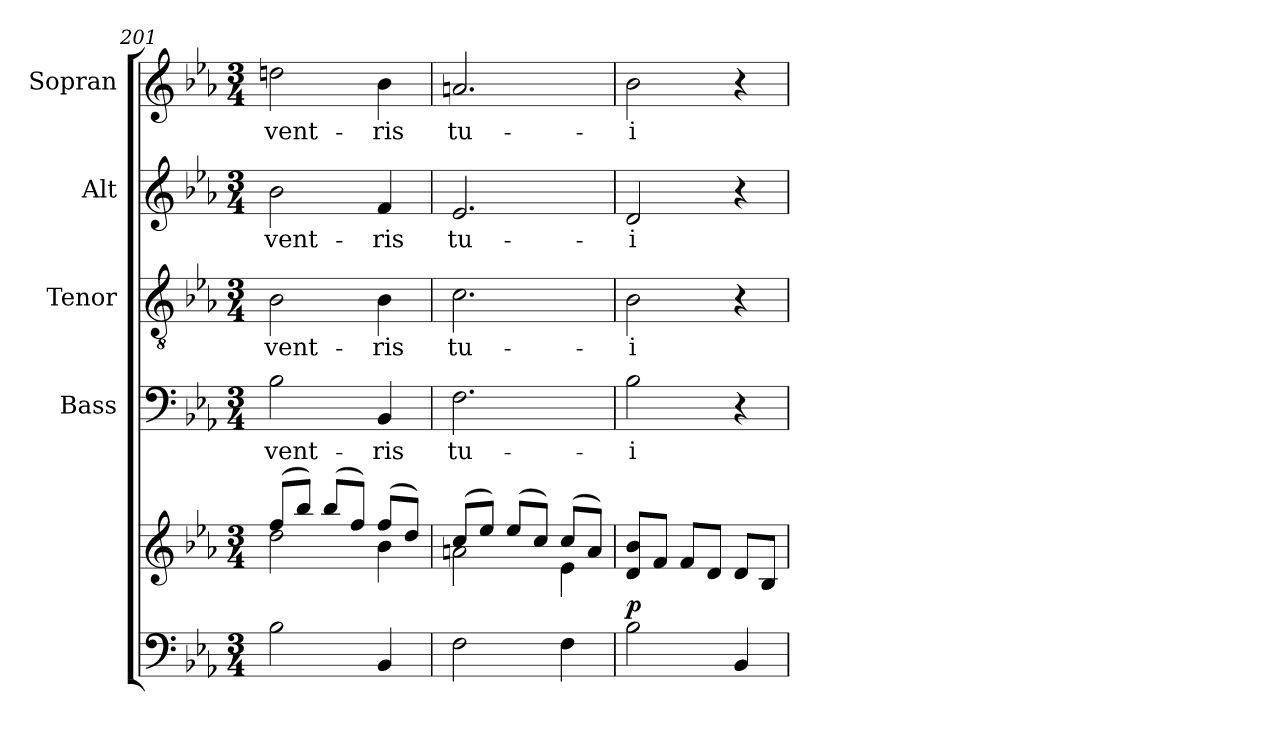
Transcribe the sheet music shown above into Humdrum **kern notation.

**kern	**kern	**dynam	**kern	**text	**kern	**text	**kern	**text	**kern	**text
*part5	*part5	*part5	*part4	*part4	*part3	*part3	*part2	*part2	*part1	*part1
*staff6	*staff5	*staff5/6	*staff4	*staff4	*staff3	*staff3	*staff2	*staff2	*staff1	*staff1
*	*	*	*I"Bass	*	*I"Tenor	*	*I"Alt	*	*I"Sopran	*
*	*	*	*I'B.	*	*I'T.	*	*I'A.	*	*I'S.	*
*clefF4	*clefG2	*	*clefF4	*	*clefGv2	*	*clefG2	*	*clefG2	*
*k[b-e-a-]	*k[b-e-a-]	*	*k[b-e-a-]	*	*k[b-e-a-]	*	*k[b-e-a-]	*	*k[b-e-a-]	*
*E-:	*E-:	*	*E-:	*	*E-:	*	*E-:	*	*E-:	*
*M3/4	*M3/4	*	*M3/4	*	*M3/4	*	*M3/4	*	*M3/4	*
=201	=201	=201	=201	=201	=201	=201	=201	=201	=201	=201
*	*^	*	*	*	*	*	*	*	*	*
!	!	!	!	!	!LO:LY:b	!	!LO:LY:b	!	!LO:LY:b	!	!LO:LY:b
2B-\	(>8ff/L	2dd\	.	2B-\	vent-	2B-\	vent-	2b-\	vent-	2ddn\	vent-
.	8bb-/J)	.	.	.	.	.	.	.	.	.	.
.	(>8bb-/L	.	.	.	.	.	.	.	.	.	.
.	8ff/J)	.	.	.	.	.	.	.	.	.	.
!	!	!	!	!	!LO:LY:b	!	!LO:LY:b	!	!LO:LY:b	!	!LO:LY:b
4BB-/	(>8ff/L	4b-\	.	4BB-/	-ris	4B-\	-ris	4f/	-ris	4b-\	-ris
.	8dd/J)	.	.	.	.	.	.	.	.	.	.
=202	=202	=202	=202	=202	=202	=202	=202	=202	=202	=202	=202
!	!	!	!	!	!LO:LY:b	!	!LO:LY:b	!	!LO:LY:b	!	!LO:LY:b
2F\	(>8cc/L	2an\	.	2.F\	tu-	2.c\	tu-	2.e-/	tu-	2.an/	tu-
.	8ee-/J)	.	.	.	.	.	.	.	.	.	.
.	(>8ee-/L	.	.	.	.	.	.	.	.	.	.
.	8cc/J)	.	.	.	.	.	.	.	.	.	.
4F\	(>8cc/L	4e-\	.	.	.	.	.	.	.	.	.
.	8a/J)	.	.	.	.	.	.	.	.	.	.
*	*v	*v	*	*	*	*	*	*	*	*	*
!!LO:PB:g=z
=203	=203	=203	=203	=203	=203	=203	=203	=203	=203	=203
!	!	!LO:DY:a=2	!	!LO:LY:b	!	!LO:LY:b	!	!LO:LY:b	!	!LO:LY:b
2B-\	8d/ 8b-/L	p	2B-\	-i	2B-\	-i	2d/	-i	2b-\	-i
.	8f/J	.	.	.	.	.	.	.	.	.
.	8f/L	.	.	.	.	.	.	.	.	.
.	8d/J	.	.	.	.	.	.	.	.	.
4BB-/	8d/L	.	4r	.	4r	.	4r	.	4r	.
.	8B-/J	.	.	.	.	.	.	.	.	.
=	=	=	=	=	=	=	=	=	=	=
*-	*-	*-	*-	*-	*-	*-	*-	*-	*-	*-
